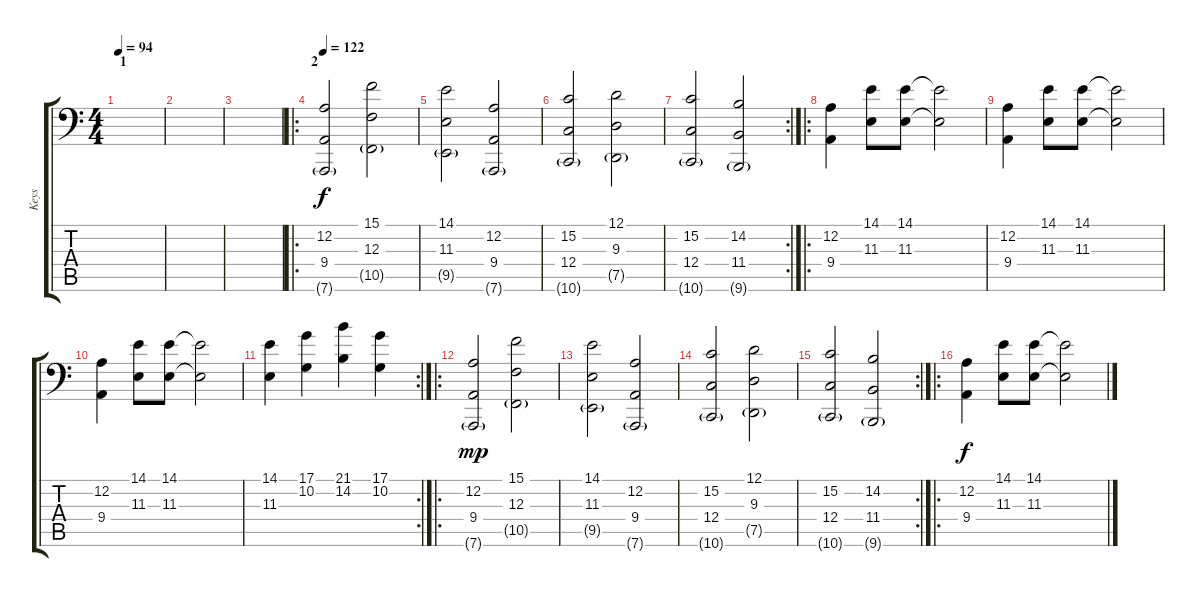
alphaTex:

\track ("Keys" "Keys") {instrument synthstrings1}
\staff {score tabs}
\tuning (D3 A2 F2 C2 G1 D1) {hide}
\ts (4 4)
\section ("" "1")
\tempo 94
\clef f4
\ks c
|
|
|
\ro
\section ("" "2")
\tempo 122
(12.2 9.4 7.6{g}).2 (15.1 12.3 10.5{g}).2 |
(14.1 11.3 9.5{g}).2 (12.2 9.4 7.6{g}).2 |
(15.2 12.4 10.6{g}).2 (12.1 9.3 7.5{g}).2 |
\rc 2
(15.2 12.4 10.6{g}).2 (14.2 11.4 9.6{g}).2 |
\ro
(12.2 9.4).4{dy f} (14.1 11.3).8 (14.1 11.3).8 (14.1{t} 11.3{t}).2 |
(12.2 9.4).4 (14.1 11.3).8 (14.1 11.3).8 (14.1{t} 11.3{t}).2 |
(12.2 9.4).4 (14.1 11.3).8 (14.1 11.3).8 (14.1{t} 11.3{t}).2 |
\rc 2
(14.1 11.3).4 (17.1 10.2).4 (21.1 14.2).4 (17.1 10.2).4 |
\ro
(12.2 9.4 7.6{g}).2{dy mp} (15.1 12.3 10.5{g}).2 |
(14.1 11.3 9.5{g}).2 (12.2 9.4 7.6{g}).2 |
(15.2 12.4 10.6{g}).2 (12.1 9.3 7.5{g}).2 |
\rc 2
(15.2 12.4 10.6{g}).2 (14.2 11.4 9.6{g}).2 |
\ro
(12.2 9.4).4{dy f} (14.1 11.3).8 (14.1 11.3).8 (14.1{t} 11.3{t}).2
